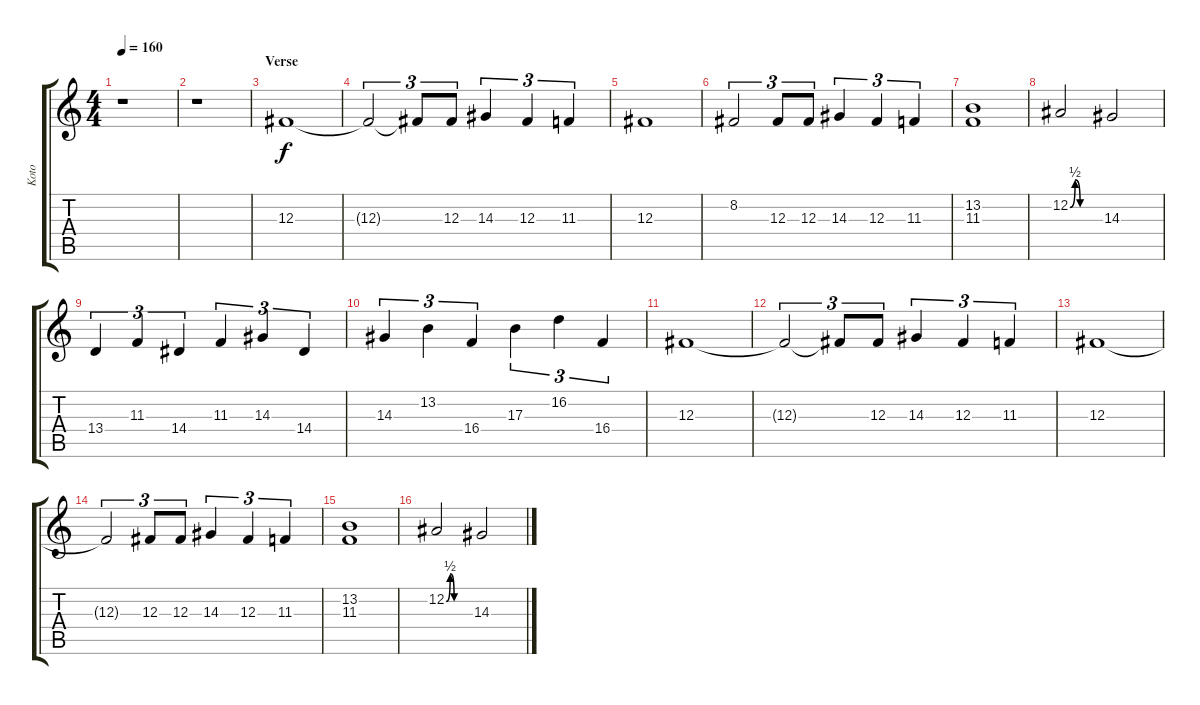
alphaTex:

\track ("Koto" "Koto") {instrument koto}
\staff {score tabs}
\tuning (Eb4 Bb3 Gb3 Db3 Ab2 Eb2) {hide}
\ts (4 4)
\tempo 160
\clef g2
\ks c
r.1{dy f} |
r.1 |
\section ("" "Verse")
12.3.1 |
12.3{t}.2{tu (3 2)} 12.3{t}.8{tu (3 2)} 12.3.8{tu (3 2)} 14.3.4{tu (3 2)} 12.3.4{tu (3 2)} 11.3.4{tu (3 2)} |
12.3.1 |
8.2.2{tu (3 2)} 12.3.8{tu (3 2)} 12.3.8{tu (3 2)} 14.3.4{tu (3 2)} 12.3.4{tu (3 2)} 11.3.4{tu (3 2)} |
(13.2 11.3).1 |
12.2{be (custom 0 0 10 2 20 0 60 0)}.2 14.3.2 |
13.4.4{tu (3 2)} 11.3.4{tu (3 2)} 14.4.4{tu (3 2)} 11.3.4{tu (3 2)} 14.3.4{tu (3 2)} 14.4.4{tu (3 2)} |
14.3.4{tu (3 2)} 13.2.4{tu (3 2)} 16.4.4{tu (3 2)} 17.3.4{tu (3 2)} 16.2.4{tu (3 2)} 16.4.4{tu (3 2)} |
12.3.1 |
12.3{t}.2{tu (3 2)} 12.3{t}.8{tu (3 2)} 12.3.8{tu (3 2)} 14.3.4{tu (3 2)} 12.3.4{tu (3 2)} 11.3.4{tu (3 2)} |
12.3.1 |
12.3{t}.2{tu (3 2)} 12.3.8{tu (3 2)} 12.3.8{tu (3 2)} 14.3.4{tu (3 2)} 12.3.4{tu (3 2)} 11.3.4{tu (3 2)} |
(13.2 11.3).1 |
12.2{be (custom 0 0 10 2 20 0 60 0)}.2 14.3.2
